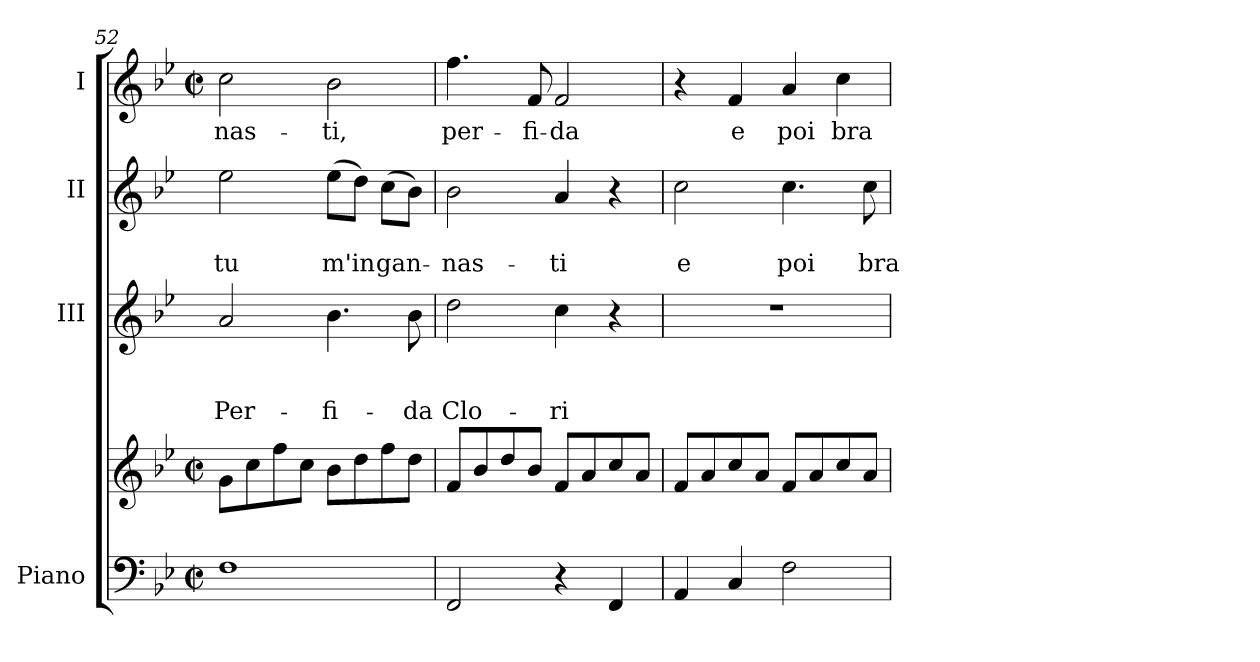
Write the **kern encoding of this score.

**kern	**kern	**kern	**text	**text	**text	**kern	**text	**text	**kern	**text
*part4	*part4	*part3	*part3	*part3	*part3	*part2	*part2	*part2	*part1	*part1
*staff5	*staff4	*staff3	*staff3	*staff3	*staff3	*staff2	*staff2	*staff2	*staff1	*staff1
*I"Piano	*	*I"III	*	*	*	*I"II	*	*	*I"I	*
*	*	*I'III	*	*	*	*I'II	*	*	*I'I	*
*clefF4	*clefG2	*clefG2	*	*	*	*clefG2	*	*	*clefG2	*
*k[b-e-]	*k[b-e-]	*k[b-e-]	*	*	*	*k[b-e-]	*	*	*k[b-e-]	*
*B-:	*B-:	*B-:	*	*	*	*B-:	*	*	*B-:	*
*M2/2	*M2/2	*	*	*	*	*	*	*	*M2/2	*
*met(c|)	*met(c|)	*	*	*	*	*	*	*	*met(c|)	*
=52	=52	=52	=52	=52	=52	=52	=52	=52	=52	=52
!	!	!	!	!	!LO:LY:b	!	!	!LO:LY:b	!	!LO:LY:b
1F	8g\L	2a/	.	.	Per-	2ee-\	.	tu	2cc\	-nas-
.	8cc\	.	.	.	.	.	.	.	.	.
.	8ff\	.	.	.	.	.	.	.	.	.
.	8cc\J	.	.	.	.	.	.	.	.	.
!	!	!	!	!	!LO:LY:b	!	!	!LO:LY:b	!	!LO:LY:b
.	8b-\L	4.b-\	.	.	-fi-	(>8ee-\L	.	m'in	2b-\	-ti,
.	8dd\	.	.	.	.	8dd\J)	.	.	.	.
!	!	!	!	!	!	!	!	!LO:LY:b	!	!
.	8ff\	.	.	.	.	(>8cc\L	.	gan-	.	.
!	!	!	!	!	!LO:LY:b	!	!	!	!	!
.	8dd\J	8b-\	.	.	-da	8b-\J)	.	.	.	.
=53	=53	=53	=53	=53	=53	=53	=53	=53	=53	=53
!	!	!	!	!	!LO:LY:b	!	!	!LO:LY:b	!	!LO:LY:b
2FF/	8f/L	2dd\	.	.	Clo-	2b-\	.	-nas-	4.ff\	per-
.	8b-/	.	.	.	.	.	.	.	.	.
.	8dd/	.	.	.	.	.	.	.	.	.
!	!	!	!	!	!	!	!	!	!	!LO:LY:b
.	8b-/J	.	.	.	.	.	.	.	8f/	-fi-
!	!	!	!	!	!LO:LY:b	!	!	!LO:LY:b	!	!LO:LY:b:rj
4r	8f/L	4cc\	.	.	-ri	4a/	.	-ti	2f/	-da
.	8a/	.	.	.	.	.	.	.	.	.
4FF/	8cc/	4r	.	.	.	4r	.	.	.	.
.	8a/J	.	.	.	.	.	.	.	.	.
=54	=54	=54	=54	=54	=54	=54	=54	=54	=54	=54
!	!	!	!	!	!	!	!	!LO:LY:b	!	!
4AA/	8f/L	1r	.	.	.	2cc\	.	e	4r	.
.	8a/	.	.	.	.	.	.	.	.	.
!	!	!	!	!	!	!	!	!	!	!LO:LY:b
4C/	8cc/	.	.	.	.	.	.	.	4f/	e
.	8a/J	.	.	.	.	.	.	.	.	.
!	!	!	!	!	!	!	!	!LO:LY:b	!	!LO:LY:b
2F\	8f/L	.	.	.	.	4.cc\	.	poi	4a/	poi
.	8a/	.	.	.	.	.	.	.	.	.
!	!	!	!	!	!	!	!	!	!	!LO:LY:b
.	8cc/	.	.	.	.	.	.	.	4cc\	bra-
!	!	!	!	!	!	!	!	!LO:LY:b	!	!
.	8a/J	.	.	.	.	8cc\	.	bra	.	.
=	=	=	=	=	=	=	=	=	=	=
*-	*-	*-	*-	*-	*-	*-	*-	*-	*-	*-
